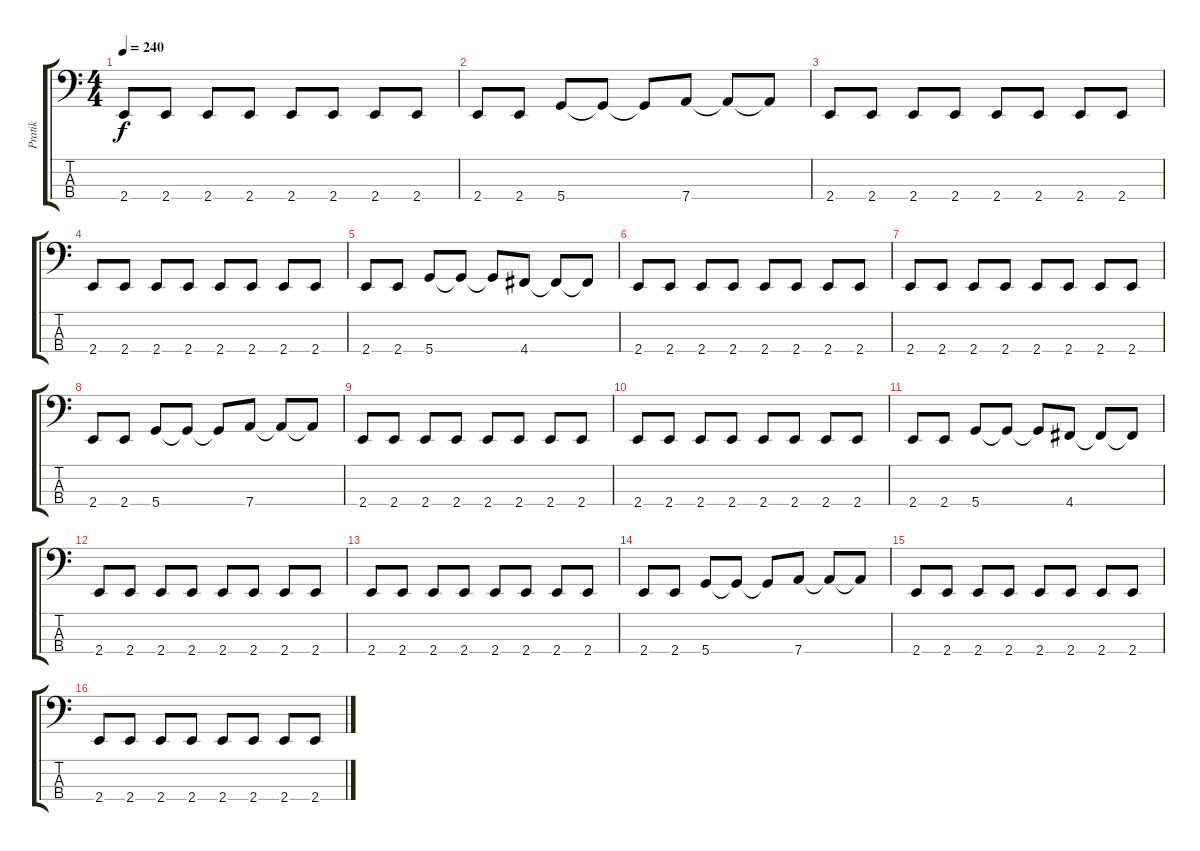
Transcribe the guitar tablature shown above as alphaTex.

\track ("Pratik" "Pratik") {instrument electricbassfinger}
\staff {score tabs}
\tuning (G2 D2 A1 D1) {hide}
\ts (4 4)
\tempo 240
\clef f4
\ks c
2.4.8{dy f} 2.4.8 2.4.8 2.4.8 2.4.8 2.4.8 2.4.8 2.4.8 |
2.4.8 2.4.8 5.4.8 5.4{t}.8 5.4{t}.8 7.4.8 7.4{t}.8 7.4{t}.8 |
2.4.8 2.4.8 2.4.8 2.4.8 2.4.8 2.4.8 2.4.8 2.4.8 |
2.4.8 2.4.8 2.4.8 2.4.8 2.4.8 2.4.8 2.4.8 2.4.8 |
2.4.8 2.4.8 5.4.8 5.4{t}.8 5.4{t}.8 4.4.8 4.4{t}.8 4.4{t}.8 |
2.4.8 2.4.8 2.4.8 2.4.8 2.4.8 2.4.8 2.4.8 2.4.8 |
2.4.8 2.4.8 2.4.8 2.4.8 2.4.8 2.4.8 2.4.8 2.4.8 |
2.4.8 2.4.8 5.4.8 5.4{t}.8 5.4{t}.8 7.4.8 7.4{t}.8 7.4{t}.8 |
2.4.8 2.4.8 2.4.8 2.4.8 2.4.8 2.4.8 2.4.8 2.4.8 |
2.4.8 2.4.8 2.4.8 2.4.8 2.4.8 2.4.8 2.4.8 2.4.8 |
2.4.8 2.4.8 5.4.8 5.4{t}.8 5.4{t}.8 4.4.8 4.4{t}.8 4.4{t}.8 |
2.4.8 2.4.8 2.4.8 2.4.8 2.4.8 2.4.8 2.4.8 2.4.8 |
2.4.8 2.4.8 2.4.8 2.4.8 2.4.8 2.4.8 2.4.8 2.4.8 |
2.4.8 2.4.8 5.4.8 5.4{t}.8 5.4{t}.8 7.4.8 7.4{t}.8 7.4{t}.8 |
2.4.8 2.4.8 2.4.8 2.4.8 2.4.8 2.4.8 2.4.8 2.4.8 |
2.4.8 2.4.8 2.4.8 2.4.8 2.4.8 2.4.8 2.4.8 2.4.8
